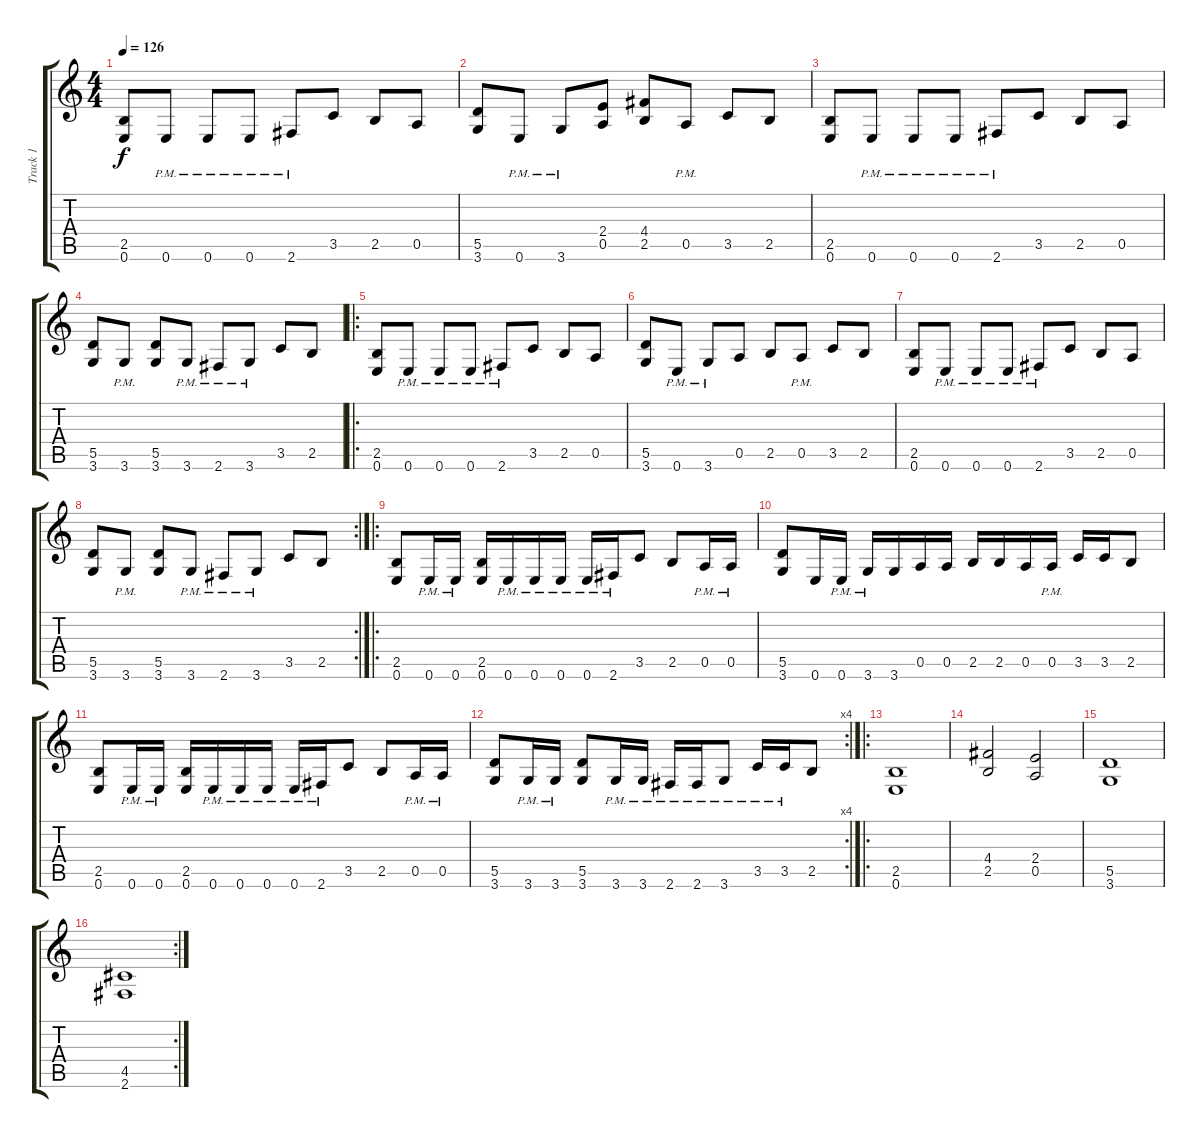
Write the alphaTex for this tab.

\track ("Track 1" "Track 1") {instrument distortionguitar}
\staff {score tabs}
\tuning (E4 B3 G3 D3 A2 E2) {hide}
\ts (4 4)
\tempo 126
\clef g2
\ks c
(2.5 0.6).8{dy f} 0.6{pm}.8 0.6{pm}.8 0.6{pm}.8 2.6{pm}.8 3.5.8 2.5.8 0.5.8 |
(5.5 3.6).8 0.6{pm}.8 3.6{pm}.8 (2.4 0.5).8 (4.4 2.5).8 0.5{pm}.8 3.5.8 2.5.8 |
(2.5 0.6).8 0.6{pm}.8 0.6{pm}.8 0.6{pm}.8 2.6{pm}.8 3.5.8 2.5.8 0.5.8 |
(5.5 3.6).8 3.6{pm}.8 (5.5 3.6).8 3.6{pm}.8 2.6{pm}.8 3.6{pm}.8 3.5.8 2.5.8 |
\ro
(2.5 0.6).8 0.6{pm}.8 0.6{pm}.8 0.6{pm}.8 2.6{pm}.8 3.5.8 2.5.8 0.5.8 |
(5.5 3.6).8 0.6{pm}.8 3.6{pm}.8 0.5.8 2.5.8 0.5{pm}.8 3.5.8 2.5.8 |
(2.5 0.6).8 0.6{pm}.8 0.6{pm}.8 0.6{pm}.8 2.6{pm}.8 3.5.8 2.5.8 0.5.8 |
\rc 2
(5.5 3.6).8 3.6{pm}.8 (5.5 3.6).8 3.6{pm}.8 2.6{pm}.8 3.6{pm}.8 3.5.8 2.5.8 |
\ro
(2.5 0.6).8 0.6{pm}.16 0.6{pm}.16 (2.5 0.6).16 0.6{pm}.16 0.6{pm}.16 0.6{pm}.16 0.6{pm}.16 2.6{pm}.16 3.5.8 2.5.8 0.5{pm}.16 0.5{pm}.16 |
(5.5 3.6).8 0.6.16 0.6{pm}.16 3.6{pm}.16 3.6.16 0.5.16 0.5.16 2.5.16 2.5.16 0.5.16 0.5{pm}.16 3.5.16 3.5.16 2.5.8 |
(2.5 0.6).8 0.6{pm}.16 0.6{pm}.16 (2.5 0.6).16 0.6{pm}.16 0.6{pm}.16 0.6{pm}.16 0.6{pm}.16 2.6{pm}.16 3.5.8 2.5.8 0.5{pm}.16 0.5{pm}.16 |
\rc 4
(5.5 3.6).8 3.6{pm}.16 3.6{pm}.16 (5.5 3.6).8 3.6{pm}.16 3.6{pm}.16 2.6{pm}.16 2.6{pm}.16 3.6{pm}.8 3.5{pm}.16 3.5{pm}.16 2.5.8 |
\ro
(2.5 0.6).1 |
(4.4 2.5).2 (2.4 0.5).2 |
(5.5 3.6).1 |
\rc 2
(4.5 2.6).1
